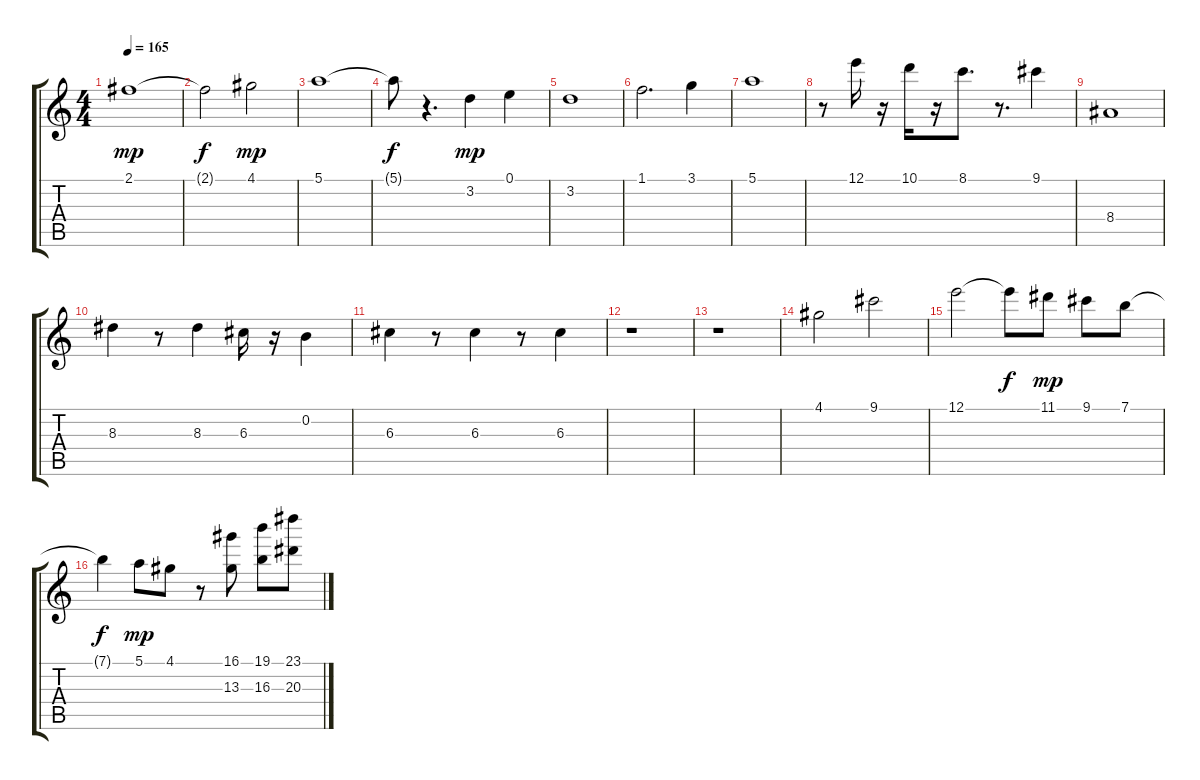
\track "" {instrument acousticguitarsteel}
\staff {score tabs}
\tuning (E4 B3 G3 D3 A2 E2) {hide}
\ts (4 4)
\tempo 165
\clef g2
\ks c
2.1.1{dy mp} |
2.1{t}.2{dy f} 4.1.2{dy mp} |
5.1.1 |
5.1{t}.8{dy f} r.4{d} 3.2.4{dy mp} 0.1.4 |
3.2.1 |
1.1.2{d} 3.1.4 |
5.1.1 |
r.8 12.1.16 r.16 10.1.16 r.16 8.1.8{d} r.8{d} 9.1.4 |
8.4.1 |
8.3.4 r.8 8.3.4 6.3.16 r.16 0.2.4 |
6.3.4 r.8 6.3.4 r.8 6.3.4 |
r.1 |
r.1 |
4.1.2 9.1.2 |
12.1.2 12.1{t}.8{dy f} 11.1.8{dy mp} 9.1.8 7.1.8 |
7.1{t}.4{dy f} 5.1.8{dy mp} 4.1.8 r.8 (16.1 13.3).8 (19.1 16.3).8 (23.1 20.3).8
